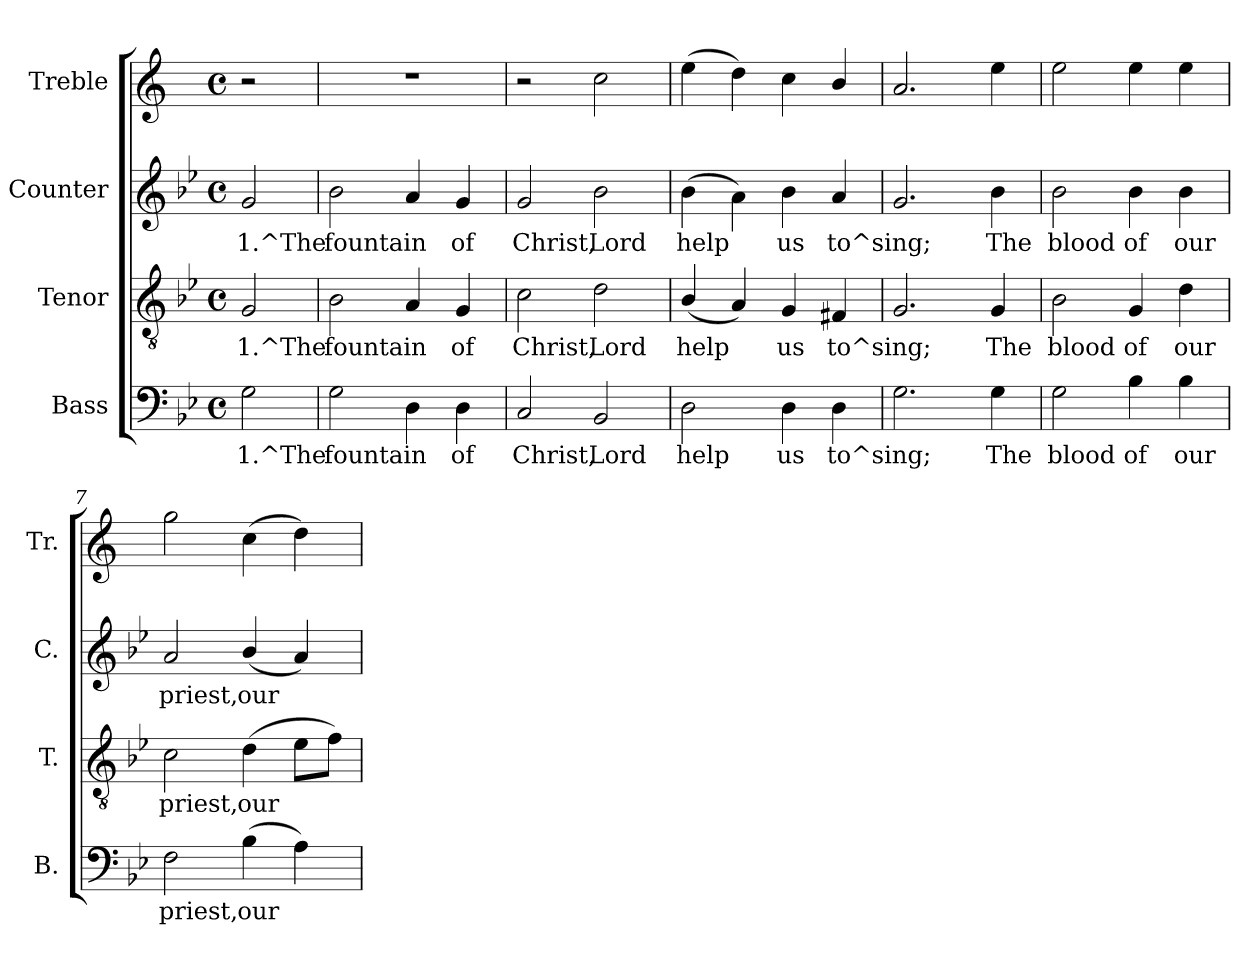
**kern	**text	**kern	**text	**kern	**text	**kern
*part4	*part4	*part3	*part3	*part2	*part2	*part1
*staff4	*staff4	*staff3	*staff3	*staff2	*staff2	*staff1
*I"Bass	*	*I"Tenor	*	*I"Counter	*	*I"Treble
*I'B.	*	*I'T.	*	*I'C.	*	*I'Tr.
!!LO:PB:g=z
*stria5	*	*stria5	*	*stria5	*	*stria5
*clefF4	*	*clefGv2	*	*clefG2	*	*clefG2
*	*	*	*	*	*	*ITrd1c2
*k[b-e-]	*	*k[b-e-]	*	*k[b-e-]	*	*k[b-e-]
*B-:	*	*B-:	*	*B-:	*	*B-:
*M4/4	*	*M4/4	*	*M4/4	*	*M4/4
*met(c)	*	*met(c)	*	*met(c)	*	*met(c)
=1	=1	=1	=1	=1	=1	=1
!	!LO:LY:a:rj	!	!LO:LY:a:rj	!	!LO:LY:b:rj	!
2G\	1.^The	2G/	1.^The	2g/	1.^The	2r
=2	=2	=2	=2	=2	=2	=2
!	!LO:LY:a:rj	!	!LO:LY:a:rj	!	!LO:LY:b:rj	!
2G\	fountain	2B-\	fountain	2b-\	fountain	1r
!	!LO:LY:a:rj	!	!LO:LY:a:rj	!	!LO:LY:b:rj	!
4D\	.	4A/	.	4a/	.	.
!	!LO:LY:a:rj	!	!LO:LY:a:rj	!	!LO:LY:b:rj	!
4D\	of	4G/	of	4g/	of	.
=3	=3	=3	=3	=3	=3	=3
!	!LO:LY:a:rj	!	!LO:LY:a:rj	!	!LO:LY:b:rj	!
2C/	Christ,	2c\	Christ,	2g/	Christ,	2r
!	!LO:LY:a:rj	!	!LO:LY:a:rj	!	!LO:LY:b:rj	!
2BB-/	Lord	2d\	Lord	2b-\	Lord	2b-\
=4	=4	=4	=4	=4	=4	=4
!	!LO:LY:a:rj	!	!LO:LY:a:rj	!	!LO:LY:b:rj	!
2D\	help	(<4B-/	help	(>4b-\	help	(>4dd\
!	!	!	!LO:LY:a:rj	!	!LO:LY:b:rj	!
.	.	4A/)	.	4a\)	.	4cc\)
!	!LO:LY:a:rj	!	!LO:LY:a:rj	!	!LO:LY:b:rj	!
4D<\	us	4G/	us	4b-\	us	4b-\
!	!LO:LY:a:rj	!	!LO:LY:a:rj	!	!LO:LY:b:rj	!
4D\	to^sing;	4F#X/	to^sing;	4a/	to^sing;	4a>/
=5	=5	=5	=5	=5	=5	=5
!	!LO:LY:a:rj	!	!LO:LY:a:rj	!	!LO:LY:b:rj	!
2.G\	.	2.G/	.	2.g/	.	2.g/
!	!LO:LY:a:rj	!	!LO:LY:a:rj	!	!LO:LY:b:rj	!
4G\	The	4G/	The	4b-\	The	4dd\
=6	=6	=6	=6	=6	=6	=6
!	!LO:LY:a:rj	!	!LO:LY:a:rj	!	!LO:LY:b:rj	!
2G\	blood	2B-\	blood	2b-\	blood	2dd\
!	!LO:LY:a:rj	!	!LO:LY:a:rj	!	!LO:LY:b:rj	!
4B-\	of	4G/	of	4b-\	of	4dd\
!	!LO:LY:a:rj	!	!LO:LY:a:rj	!	!LO:LY:b:rj	!
4B-\	our	4d\	our	4b-\	our	4dd\
=7	=7	=7	=7	=7	=7	=7
!	!LO:LY:a:rj	!	!LO:LY:a:rj	!	!LO:LY:b:rj	!
2F\	priest,	2c\	priest,	2a/	priest,	2ff\
!	!LO:LY:a:rj	!	!LO:LY:a:rj	!	!LO:LY:b:rj	!
(>4B-\	our	(>4d\	our	(<4b-/	our	(>4b-\
!	!LO:LY:a:rj	!	!LO:LY:a:rj	!	!LO:LY:b:rj	!
4A\)	.	8e-\L	.	4a/)	.	4cc\)
!	!	!	!LO:LY:a:rj	!	!	!
.	.	8f\J)	.	.	.	.
=	=	=	=	=	=	=
*-	*-	*-	*-	*-	*-	*-
